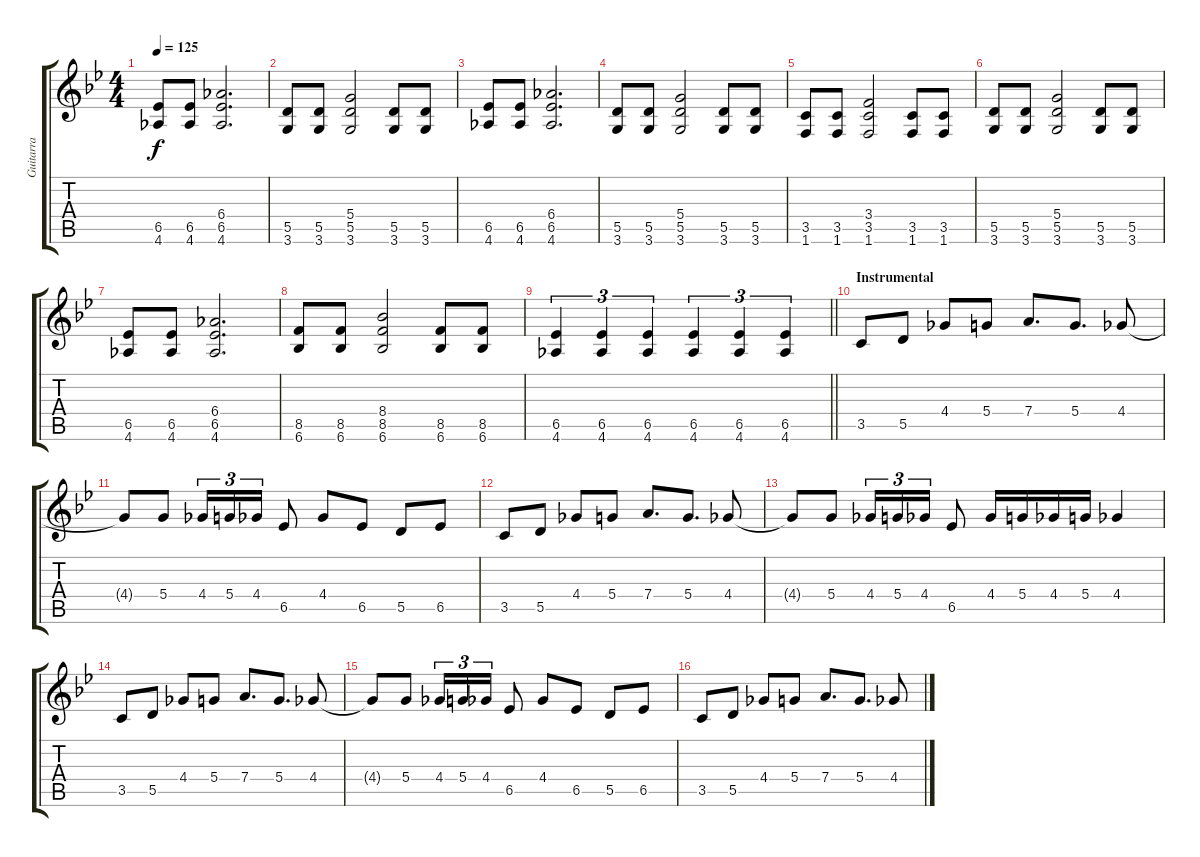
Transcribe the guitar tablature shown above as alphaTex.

\track ("Guitarra" "Guitarra") {instrument distortionguitar}
\staff {score tabs}
\tuning (E4 B3 G3 D3 A2 E2) {hide}
\ts (4 4)
\tempo 125
\clef g2
\ks gminor
(6.5 4.6).8{dy f} (6.5 4.6).8 (6.4 6.5 4.6).2{d} |
(5.5 3.6).8 (5.5 3.6).8 (5.4 5.5 3.6).2 (5.5 3.6).8 (5.5 3.6).8 |
(6.5 4.6).8 (6.5 4.6).8 (6.4 6.5 4.6).2{d} |
(5.5 3.6).8 (5.5 3.6).8 (5.4 5.5 3.6).2 (5.5 3.6).8 (5.5 3.6).8 |
(3.5 1.6).8 (3.5 1.6).8 (3.4 3.5 1.6).2 (3.5 1.6).8 (3.5 1.6).8 |
(5.5 3.6).8 (5.5 3.6).8 (5.4 5.5 3.6).2 (5.5 3.6).8 (5.5 3.6).8 |
(6.5 4.6).8 (6.5 4.6).8 (6.4 6.5 4.6).2{d} |
(8.5 6.6).8 (8.5 6.6).8 (8.4 8.5 6.6).2 (8.5 6.6).8 (8.5 6.6).8 |
\barLineRight lightlight
(6.5 4.6).4{tu (3 2)} (6.5 4.6).4{tu (3 2)} (6.5 4.6).4{tu (3 2)} (6.5 4.6).4{tu (3 2)} (6.5 4.6).4{tu (3 2)} (6.5 4.6).4{tu (3 2)} |
\section ("" "Instrumental")
3.5.8 5.5.8 4.4.8 5.4.8 7.4.8{d} 5.4.8{d} 4.4.8 |
4.4{t}.8 5.4.8 4.4.16{tu (3 2)} 5.4.16{tu (3 2)} 4.4.16{tu (3 2)} 6.5.8 4.4.8 6.5.8 5.5.8 6.5.8 |
3.5.8 5.5.8 4.4.8 5.4.8 7.4.8{d} 5.4.8{d} 4.4.8 |
4.4{t}.8 5.4.8 4.4.16{tu (3 2)} 5.4.16{tu (3 2)} 4.4.16{tu (3 2)} 6.5.8 4.4.16 5.4.16 4.4.16 5.4.16 4.4.4 |
3.5.8 5.5.8 4.4.8 5.4.8 7.4.8{d} 5.4.8{d} 4.4.8 |
4.4{t}.8 5.4.8 4.4.16{tu (3 2)} 5.4.16{tu (3 2)} 4.4.16{tu (3 2)} 6.5.8 4.4.8 6.5.8 5.5.8 6.5.8 |
3.5.8 5.5.8 4.4.8 5.4.8 7.4.8{d} 5.4.8{d} 4.4.8
